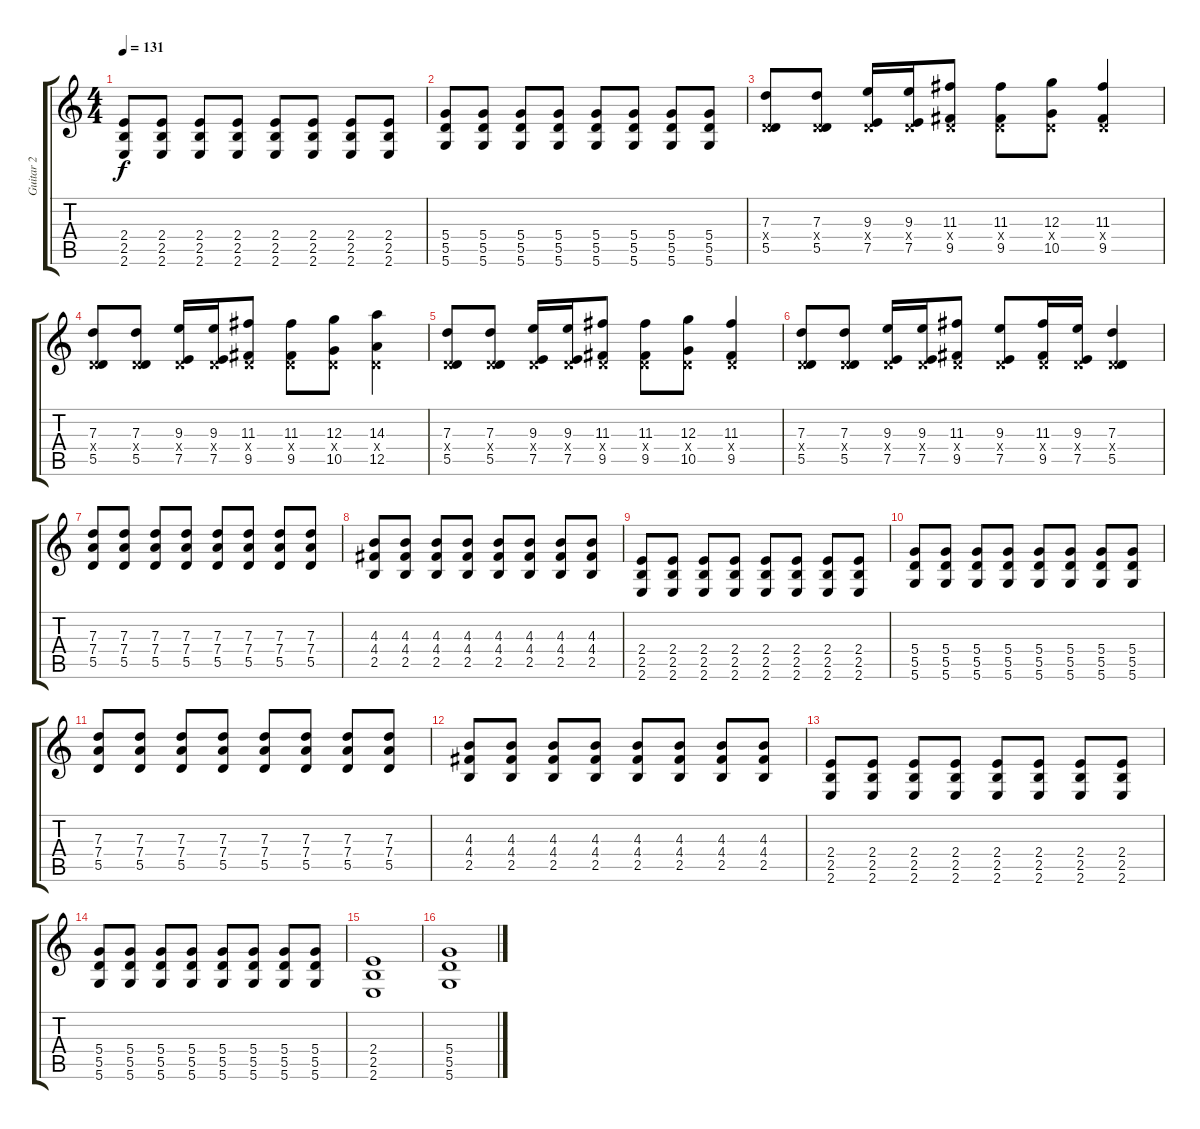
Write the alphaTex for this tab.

\track ("Guitar 2" "Guitar 2") {instrument overdrivenguitar}
\staff {score tabs}
\tuning (E4 B3 G3 D3 A2 D2) {hide}
\ts (4 4)
\tempo 131
\clef g2
\ks c
(2.4 2.5 2.6).8{dy f} (2.4 2.5 2.6).8 (2.4 2.5 2.6).8 (2.4 2.5 2.6).8 (2.4 2.5 2.6).8 (2.4 2.5 2.6).8 (2.4 2.5 2.6).8 (2.4 2.5 2.6).8 |
(5.4 5.5 5.6).8 (5.4 5.5 5.6).8 (5.4 5.5 5.6).8 (5.4 5.5 5.6).8 (5.4 5.5 5.6).8 (5.4 5.5 5.6).8 (5.4 5.5 5.6).8 (5.4 5.5 5.6).8 |
(7.3 0.4{x} 5.5).8 (7.3 0.4{x} 5.5).8 (9.3 0.4{x} 7.5).16 (9.3 0.4{x} 7.5).16 (11.3 0.4{x} 9.5).8 (11.3 0.4{x} 9.5).8 (12.3 0.4{x} 10.5).8 (11.3 0.4{x} 9.5).4 |
(7.3 0.4{x} 5.5).8 (7.3 0.4{x} 5.5).8 (9.3 0.4{x} 7.5).16 (9.3 0.4{x} 7.5).16 (11.3 0.4{x} 9.5).8 (11.3 0.4{x} 9.5).8 (12.3 0.4{x} 10.5).8 (14.3 0.4{x} 12.5).4 |
(7.3 0.4{x} 5.5).8 (7.3 0.4{x} 5.5).8 (9.3 0.4{x} 7.5).16 (9.3 0.4{x} 7.5).16 (11.3 0.4{x} 9.5).8 (11.3 0.4{x} 9.5).8 (12.3 0.4{x} 10.5).8 (11.3 0.4{x} 9.5).4 |
(7.3 0.4{x} 5.5).8 (7.3 0.4{x} 5.5).8 (9.3 0.4{x} 7.5).16 (9.3 0.4{x} 7.5).16 (11.3 0.4{x} 9.5).8 (9.3 0.4{x} 7.5).8 (11.3 0.4{x} 9.5).16 (9.3 0.4{x} 7.5).16 (7.3 0.4{x} 5.5).4 |
(7.3 7.4 5.5).8 (7.3 7.4 5.5).8 (7.3 7.4 5.5).8 (7.3 7.4 5.5).8 (7.3 7.4 5.5).8 (7.3 7.4 5.5).8 (7.3 7.4 5.5).8 (7.3 7.4 5.5).8 |
(4.3 4.4 2.5).8 (4.3 4.4 2.5).8 (4.3 4.4 2.5).8 (4.3 4.4 2.5).8 (4.3 4.4 2.5).8 (4.3 4.4 2.5).8 (4.3 4.4 2.5).8 (4.3 4.4 2.5).8 |
(2.4 2.5 2.6).8 (2.4 2.5 2.6).8 (2.4 2.5 2.6).8 (2.4 2.5 2.6).8 (2.4 2.5 2.6).8 (2.4 2.5 2.6).8 (2.4 2.5 2.6).8 (2.4 2.5 2.6).8 |
(5.4 5.5 5.6).8 (5.4 5.5 5.6).8 (5.4 5.5 5.6).8 (5.4 5.5 5.6).8 (5.4 5.5 5.6).8 (5.4 5.5 5.6).8 (5.4 5.5 5.6).8 (5.4 5.5 5.6).8 |
(7.3 7.4 5.5).8 (7.3 7.4 5.5).8 (7.3 7.4 5.5).8 (7.3 7.4 5.5).8 (7.3 7.4 5.5).8 (7.3 7.4 5.5).8 (7.3 7.4 5.5).8 (7.3 7.4 5.5).8 |
(4.3 4.4 2.5).8 (4.3 4.4 2.5).8 (4.3 4.4 2.5).8 (4.3 4.4 2.5).8 (4.3 4.4 2.5).8 (4.3 4.4 2.5).8 (4.3 4.4 2.5).8 (4.3 4.4 2.5).8 |
(2.4 2.5 2.6).8 (2.4 2.5 2.6).8 (2.4 2.5 2.6).8 (2.4 2.5 2.6).8 (2.4 2.5 2.6).8 (2.4 2.5 2.6).8 (2.4 2.5 2.6).8 (2.4 2.5 2.6).8 |
(5.4 5.5 5.6).8 (5.4 5.5 5.6).8 (5.4 5.5 5.6).8 (5.4 5.5 5.6).8 (5.4 5.5 5.6).8 (5.4 5.5 5.6).8 (5.4 5.5 5.6).8 (5.4 5.5 5.6).8 |
(2.4 2.5 2.6).1 |
(5.4 5.5 5.6).1
